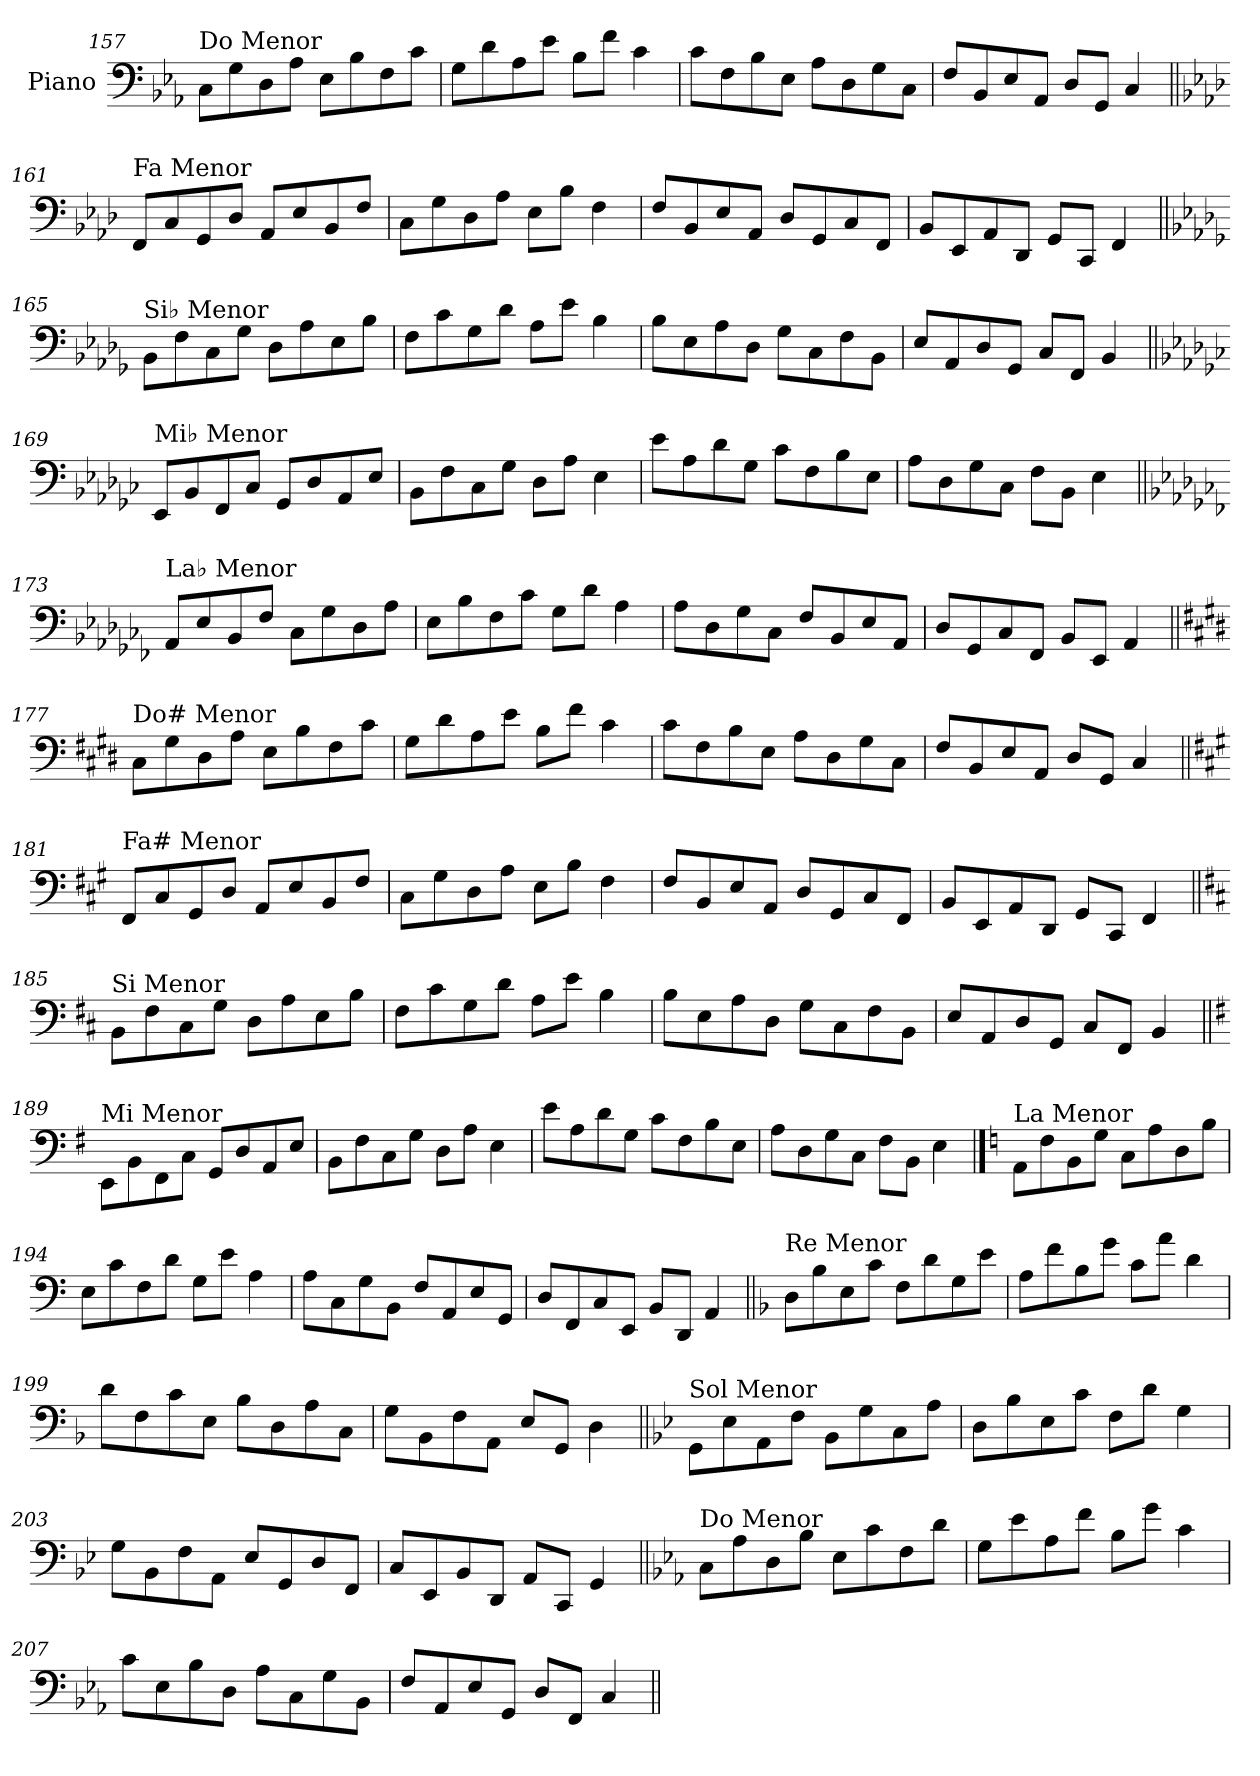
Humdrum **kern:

**kern
*part1
*staff1
*I"Piano
*I'Pno.
!!LO:LB:g=z
*clefF4
*k[b-e-a-]
=157
!LO:TX:a:t=Do Menor
8C\L
8G\
8D\
8A-\J
8E-\L
8B-\
8F\
8c\J
=158
8G\L
8d\
8A-\
8e-\J
8B-\L
8f\J
4c\
=159
8c\L
8F\
8B-\
8E-\J
8A-\L
8D\
8G\
8C\J
=160
8F/L
8BB-/
8E-/
8AA-/J
8D/L
8GG/J
4C/
!!LO:LB:g=z
=161||
*k[b-e-a-d-]
!LO:TX:a:t=Fa Menor
8FF/L
8C/
8GG/
8D-/J
8AA-/L
8E-/
8BB-/
8F/J
=162
8C\L
8G\
8D-\
8A-\J
8E-\L
8B-\J
4F\
=163
8F/L
8BB-/
8E-/
8AA-/J
8D-/L
8GG/
8C/
8FF/J
=164
8BB-/L
8EE-/
8AA-/
8DD-/J
8GG/L
8CC/J
4FF/
!!LO:LB:g=z
=165||
*k[b-e-a-d-g-]
!LO:TX:a:t=Si♭ Menor
8BB-\L
8F\
8C\
8G-\J
8D-\L
8A-\
8E-\
8B-\J
=166
8F\L
8c\
8G-\
8d-\J
8A-\L
8e-\J
4B-\
=167
8B-\L
8E-\
8A-\
8D-\J
8G-\L
8C\
8F\
8BB-\J
=168
8E-/L
8AA-/
8D-/
8GG-/J
8C/L
8FF/J
4BB-/
!!LO:PB:g=z
=169||
*k[b-e-a-d-g-c-]
!LO:TX:a:t=Mi♭ Menor
8EE-/L
8BB-/
8FF/
8C-/J
8GG-/L
8D-/
8AA-/
8E-/J
=170
8BB-\L
8F\
8C-\
8G-\J
8D-\L
8A-\J
4E-\
=171
8e-\L
8A-\
8d-\
8G-\J
8c-\L
8F\
8B-\
8E-\J
=172
8A-\L
8D-\
8G-\
8C-\J
8F\L
8BB-\J
4E-\
!!LO:LB:g=z
=173||
*k[b-e-a-d-g-c-f-]
!LO:TX:a:t=La♭ Menor
8AA-/L
8E-/
8BB-/
8F-/J
8C-\L
8G-\
8D-\
8A-\J
=174
8E-\L
8B-\
8F-\
8c-\J
8G-\L
8d-\J
4A-\
=175
8A-\L
8D-\
8G-\
8C-\J
8F-/L
8BB-/
8E-/
8AA-/J
=176
8D-/L
8GG-/
8C-/
8FF-/J
8BB-/L
8EE-/J
4AA-/
!!LO:LB:g=z
=177||
*k[f#c#g#d#]
!LO:TX:a:t=Do# Menor
8C#\L
8G#\
8D#\
8A\J
8E\L
8B\
8F#\
8c#\J
=178
8G#\L
8d#\
8A\
8e\J
8B\L
8f#\J
4c#\
=179
8c#\L
8F#\
8B\
8E\J
8A\L
8D#\
8G#\
8C#\J
=180
8F#/L
8BB/
8E/
8AA/J
8D#/L
8GG#/J
4C#/
!!LO:LB:g=z
=181||
*k[f#c#g#]
!LO:TX:a:t=Fa# Menor
8FF#/L
8C#/
8GG#/
8D/J
8AA/L
8E/
8BB/
8F#/J
=182
8C#\L
8G#\
8D\
8A\J
8E\L
8B\J
4F#\
=183
8F#/L
8BB/
8E/
8AA/J
8D/L
8GG#/
8C#/
8FF#/J
=184
8BB/L
8EE/
8AA/
8DD/J
8GG#/L
8CC#/J
4FF#/
!!LO:LB:g=z
=185||
*k[f#c#]
!LO:TX:a:t=Si Menor
8BB\L
8F#\
8C#\
8G\J
8D\L
8A\
8E\
8B\J
=186
8F#\L
8c#\
8G\
8d\J
8A\L
8e\J
4B\
=187
8B\L
8E\
8A\
8D\J
8G\L
8C#\
8F#\
8BB\J
=188
8E/L
8AA/
8D/
8GG/J
8C#/L
8FF#/J
4BB/
!!LO:LB:g=z
=189||
*k[f#]
!LO:TX:a:t=Mi Menor
8EE\L
8BB\
8FF#\
8C\J
8GG/L
8D/
8AA/
8E/J
=190
8BB\L
8F#\
8C\
8G\J
8D\L
8A\J
4E\
=191
8e\L
8A\
8d\
8G\J
8c\L
8F#\
8B\
8E\J
=192
8A\L
8D\
8G\
8C\J
8F#\L
8BB\J
4E\
!!LO:PB:g=z
==193
*k[]
!LO:TX:a:t=La Menor
8AA\L
8F\
8BB\
8G\J
8C\L
8A\
8D\
8B\J
=194
8E\L
8c\
8F\
8d\J
8G\L
8e\J
4A\
=195
8A\L
8C\
8G\
8BB\J
8F/L
8AA/
8E/
8GG/J
=196
8D/L
8FF/
8C/
8EE/J
8BB/L
8DD/J
4AA/
!!LO:LB:g=z
=197||
*k[b-]
!LO:TX:a:t=Re Menor
8D\L
8B-\
8E\
8c\J
8F\L
8d\
8G\
8e\J
=198
8A\L
8f\
8B-\
8g\J
8c\L
8a\J
4d\
=199
8d\L
8F\
8c\
8E\J
8B-\L
8D\
8A\
8C\J
=200
8G\L
8BB-\
8F\
8AA\J
8E/L
8GG/J
4D\
!!LO:LB:g=z
=201||
*k[b-e-]
!LO:TX:a:t=Sol Menor
8GG\L
8E-\
8AA\
8F\J
8BB-\L
8G\
8C\
8A\J
=202
8D\L
8B-\
8E-\
8c\J
8F\L
8d\J
4G\
=203
8G\L
8BB-\
8F\
8AA\J
8E-/L
8GG/
8D/
8FF/J
=204
8C/L
8EE-/
8BB-/
8DD/J
8AA/L
8CC/J
4GG/
!!LO:LB:g=z
=205||
*k[b-e-a-]
!LO:TX:a:t=Do Menor
8C\L
8A-\
8D\
8B-\J
8E-\L
8c\
8F\
8d\J
=206
8G\L
8e-\
8A-\
8f\J
8B-\L
8g\J
4c\
=207
8c\L
8E-\
8B-\
8D\J
8A-\L
8C\
8G\
8BB-\J
=208
8F/L
8AA-/
8E-/
8GG/J
8D/L
8FF/J
4C/
=||
*-
